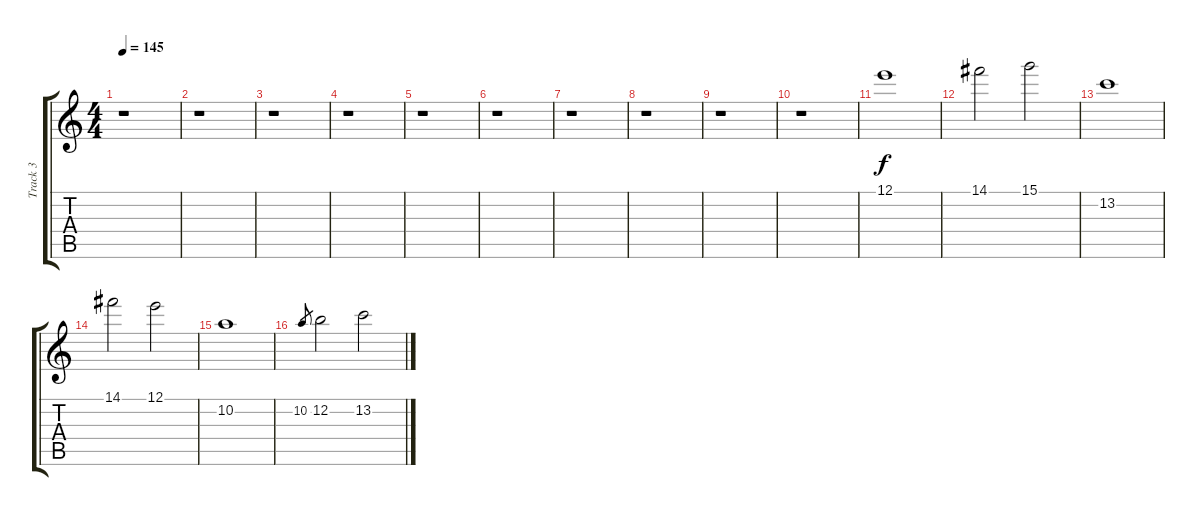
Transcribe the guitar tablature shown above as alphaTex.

\track ("Track 3" "Track 3") {instrument distortionguitar}
\staff {score tabs}
\tuning (E4 B3 G3 D3 A2 E2) {hide}
\ts (4 4)
\tempo 145
\clef g2
\ks c
r.1{dy f} |
r.1 |
r.1 |
r.1 |
r.1 |
r.1 |
r.1 |
r.1 |
r.1 |
r.1 |
12.1.1 |
14.1.2 15.1.2 |
13.2.1 |
14.1.2 12.1.2 |
10.2.1 |
10.2.8{gr} 12.2.2 13.2.2
